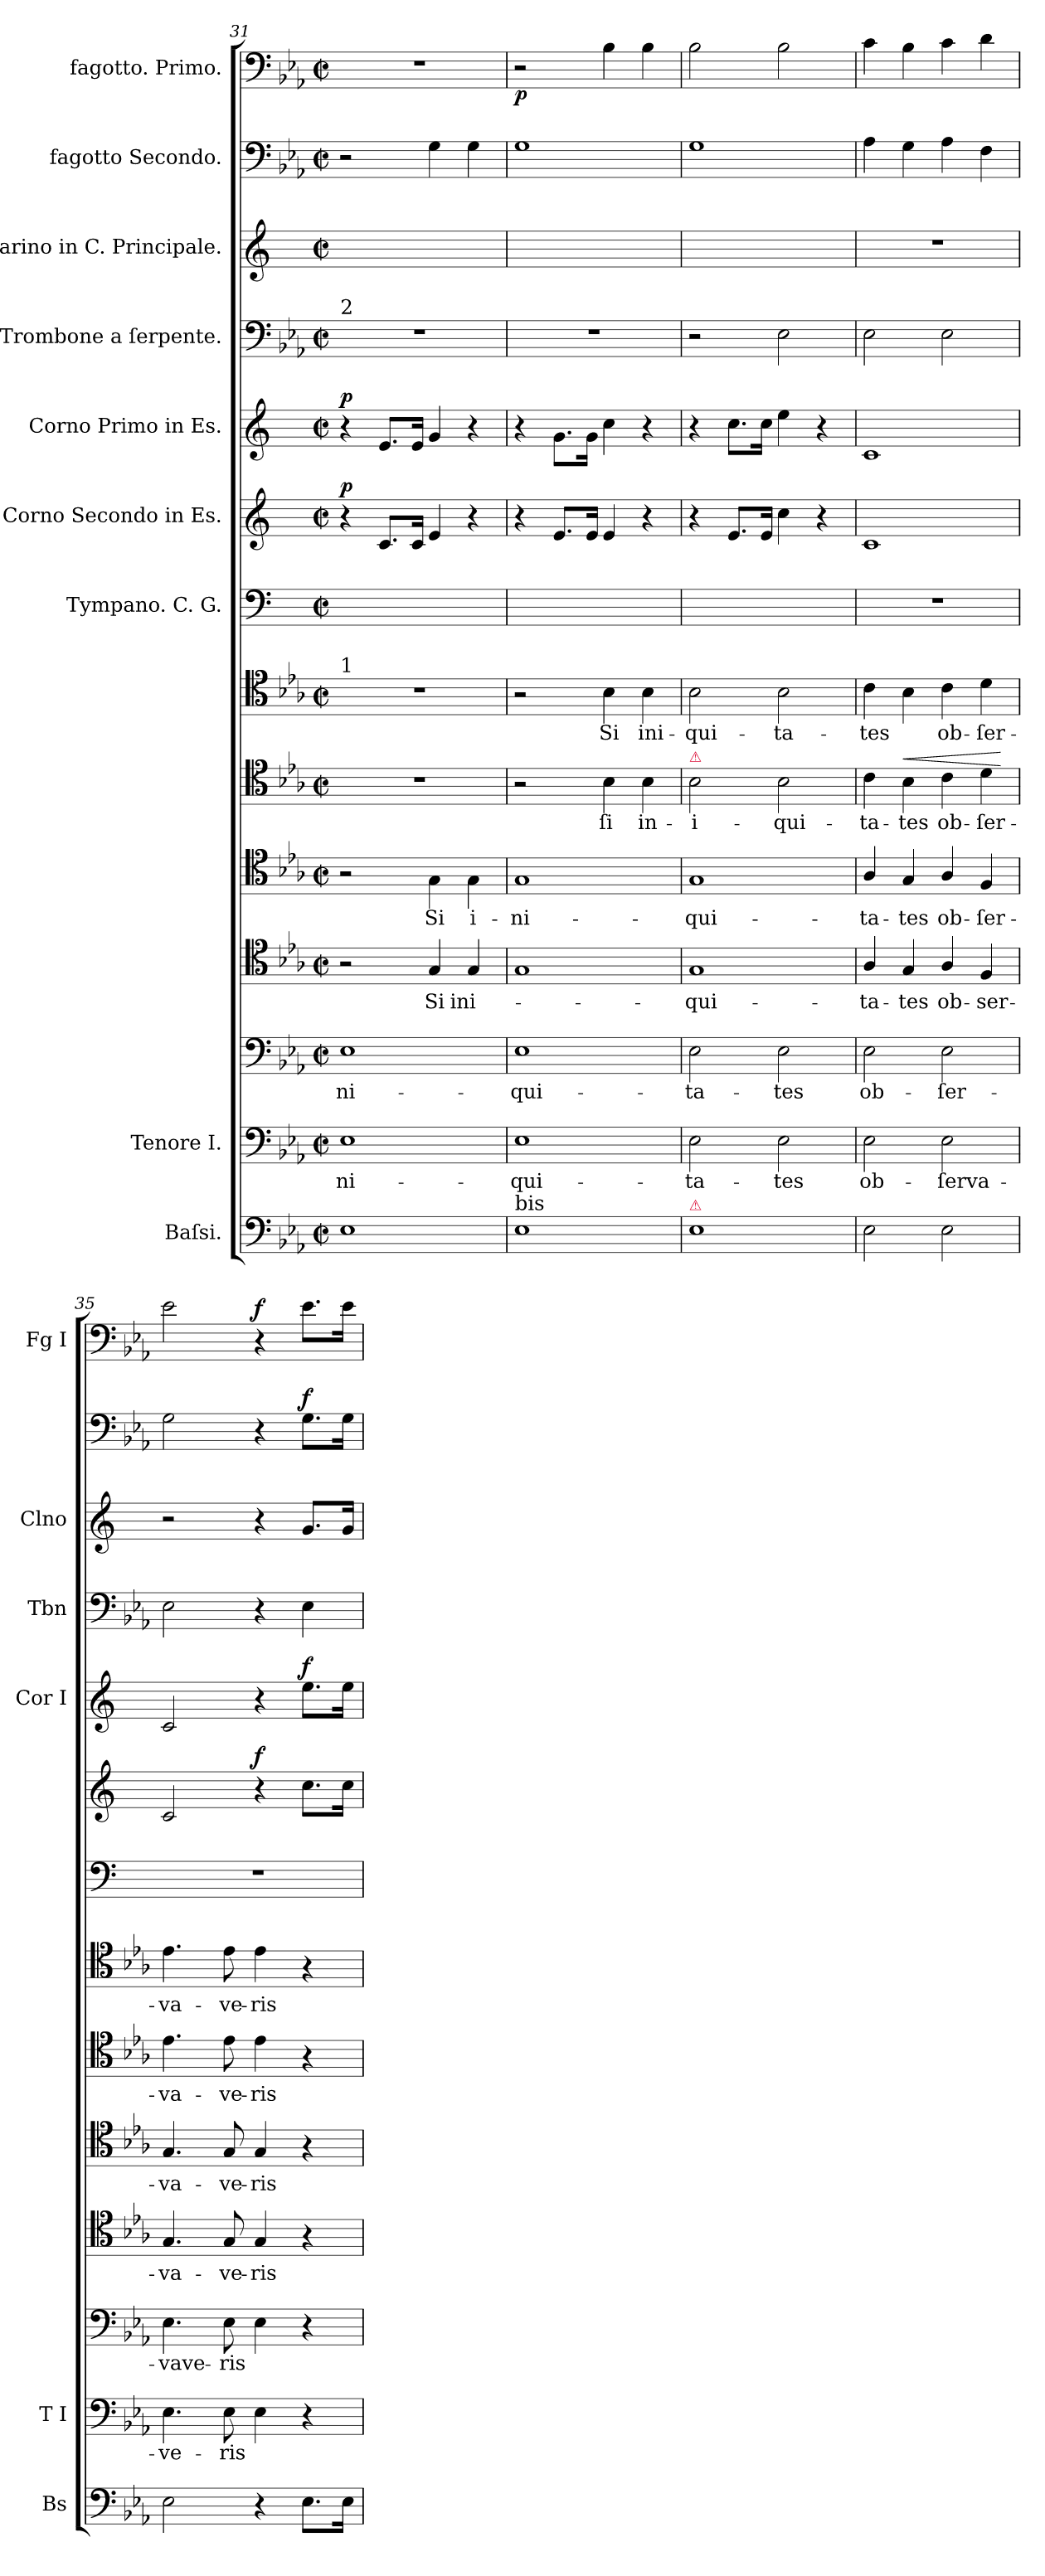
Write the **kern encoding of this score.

**kern	**kern	**text	**kern	**text	**kern	**text	**kern	**text	**kern	**text	**kern	**text	**dynam	**kern	**kern	**dynam	**kern	**dynam	**kern	**kern	**kern	**dynam	**kern	**dynam
*part9	*part8	*part8	*part8	*part8	*part8	*part8	*part8	*part8	*part8	*part8	*part8	*part8	*part8	*part7	*part6	*part6	*part5	*part5	*part4	*part3	*part2	*part2	*part1	*part1
*staff14	*staff13	*staff13	*staff12	*staff12	*staff11	*staff11	*staff10	*staff10	*staff9	*staff9	*staff8	*staff8	*staff8/9/10/11/12/13	*staff7	*staff6	*staff6	*staff5	*staff5	*staff4	*staff3	*staff2	*staff2	*staff1	*staff1
*I"Baſsi.	*I"Tenore I.	*	*	*	*	*	*	*	*	*	*	*	*	*I"Tympano. C. G.	*I"Corno Secondo in Es.	*	*I"Corno Primo in Es.	*	*I"Trombone a ſerpente.	*I"Clarino in C. Principale.	*I"fagotto Secondo.	*	*I"fagotto. Primo.	*
*I'Bs	*I'T I	*	*	*	*	*	*	*	*	*	*	*	*	*	*	*	*I'Cor I	*	*I'Tbn	*I'Clno	*	*	*I'Fg I	*
*clefF4	*clefF4	*	*clefF4	*	*clefC4	*	*clefC4	*	*clefC4	*	*clefC4	*	*	*clefF4	*clefG2	*	*clefG2	*	*clefF4	*clefG2	*clefF4	*	*clefF4	*
*	*	*	*	*	*	*	*	*	*	*	*	*	*	*	*ITrd5c9	*	*ITrd5c9	*	*	*	*	*	*	*
*k[b-e-a-]	*k[b-e-a-]	*	*k[b-e-a-]	*	*k[b-e-a-]	*	*k[b-e-a-]	*	*k[b-e-a-]	*	*k[b-e-a-]	*	*	*k[]	*k[b-e-a-]	*	*k[b-e-a-]	*	*k[b-e-a-]	*k[]	*k[b-e-a-]	*	*k[b-e-a-]	*
*c:	*c:	*	*c:	*	*c:	*	*c:	*	*c:	*	*c:	*	*	*	*c:	*	*c:	*	*c:	*	*c:	*	*c:	*
*M2/2	*M2/2	*	*M2/2	*	*M2/2	*	*M2/2	*	*M2/2	*	*M2/2	*	*	*M2/2	*M2/2	*	*M2/2	*	*M2/2	*M2/2	*M2/2	*	*M2/2	*
*met(c|)	*met(c|)	*	*met(c|)	*	*met(c|)	*	*met(c|)	*	*met(c|)	*	*met(c|)	*	*	*met(c|)	*met(c|)	*	*met(c|)	*	*met(c|)	*met(c|)	*met(c|)	*	*met(c|)	*
=31	=31	=31	=31	=31	=31	=31	=31	=31	=31	=31	=31	=31	=31	=31	=31	=31	=31	=31	=31	=31	=31	=31	=31	=31
!	!	!	!	!	!	!	!	!	!	!	!	!	!	!	!	!	!	!	!LO:TX:a:t=2	!	!	!	!	!
!	!	!	!	!	!	!	!	!	!	!	!LO:TX:a:t=1	!	!	!	!	!	!	!	!	!	!	!	!	!
!	!	!	!	!	!	!	!	!	!	!	!	!	!	!	!	!LO:DY:a	!	!LO:DY:a	!	!	!	!	!	!
1E-\	1E-\	-ni-	1E-\	-ni-	2r	.	2r	.	1r	.	1r	.	.	1ryy	4r	p	4r	p	1r	1ryy	2r	.	1r	.
.	.	.	.	.	.	.	.	.	.	.	.	.	.	.	8.E-/L	.	8.G/L	.	.	.	.	.	.	.
.	.	.	.	.	.	.	.	.	.	.	.	.	.	.	16E-/Jk	.	16G/Jk	.	.	.	.	.	.	.
.	.	.	.	.	4G/	Si	4G\	Si	.	.	.	.	.	.	4G/	.	4B-/	.	.	.	4G\	.	.	.
.	.	.	.	.	4G/	ini-	4G\	i-	.	.	.	.	.	.	4r	.	4r	.	.	.	4G\	.	.	.
=32	=32	=32	=32	=32	=32	=32	=32	=32	=32	=32	=32	=32	=32	=32	=32	=32	=32	=32	=32	=32	=32	=32	=32	=32
!LO:TX:a:t=bis	!	!	!	!	!	!	!	!	!	!	!	!	!	!	!	!	!	!	!	!	!	!	!	!
1E-\	1E-\	-qui-	1E-\	-qui-	1G/	.	1G/	-ni-	2r	.	2r	.	.	1ryy	4r	.	4r	.	1r	1ryy	1G\	.	2r	p
.	.	.	.	.	.	.	.	.	.	.	.	.	.	.	8.G/L	.	8.B-\L	.	.	.	.	.	.	.
.	.	.	.	.	.	.	.	.	.	.	.	.	.	.	16G/Jk	.	16B-\Jk	.	.	.	.	.	.	.
.	.	.	.	.	.	.	.	.	4B-\	ſi	4B-\	Si	.	.	4G/	.	4e-\	.	.	.	.	.	4B-\	.
.	.	.	.	.	.	.	.	.	4B-\	in-	4B-\	ini-	.	.	4r	.	4r	.	.	.	.	.	4B-\	.
=33	=33	=33	=33	=33	=33	=33	=33	=33	=33	=33	=33	=33	=33	=33	=33	=33	=33	=33	=33	=33	=33	=33	=33	=33
!	!	!	!	!	!	!	!	!	!LO:TX:a:color=crimson:t=⚠	!	!	!	!	!	!	!	!	!	!	!	!	!	!	!
!LO:TX:a:color=crimson:t=⚠	!	!	!	!	!	!	!	!	!	!	!	!	!	!	!	!	!	!	!	!	!	!	!	!
1E-\	2E-\	-ta-	2E-\	-ta-	1G/	-qui-	1G/	-qui-	2B-\	-i-	2B-\	-qui-	.	1ryy	4r	.	4r	.	2r	1ryy	1G\	.	2B-\	.
.	.	.	.	.	.	.	.	.	.	.	.	.	.	.	8.G/L	.	8.e-\L	.	.	.	.	.	.	.
.	.	.	.	.	.	.	.	.	.	.	.	.	.	.	16G/Jk	.	16e-\Jk	.	.	.	.	.	.	.
.	2E-\	-tes	2E-\	-tes	.	.	.	.	2B-\	-qui-	2B-\	-ta-	.	.	4e-\	.	4g\	.	2E-\	.	.	.	2B-\	.
.	.	.	.	.	.	.	.	.	.	.	.	.	.	.	4r	.	4r	.	.	.	.	.	.	.
=34	=34	=34	=34	=34	=34	=34	=34	=34	=34	=34	=34	=34	=34	=34	=34	=34	=34	=34	=34	=34	=34	=34	=34	=34
2E-\	2E-\	ob-	2E-\	ob-	4A-/	-ta-	4A-/	-ta-	4c\	ta-	4c\	-tes	.	1r	1E-	.	1E-	.	2E-\	1r	4A-\	.	4c\	.
!	!	!	!	!	!	!	!	!	!	!	!	!	!LO:HP:a=2	!	!	!	!	!	!	!	!	!	!	!
.	.	.	.	.	4G/	-tes	4G/	-tes	4B-\	-tes	4B-\	.	<	.	.	.	.	.	.	.	4G\	.	4B-\	.
2E-\	2E-\	-ſerva-	2E-\	-ſer-	4A-/	ob-	4A-/	ob-	4c\	ob-	4c\	ob-	.	.	.	.	.	.	2E-\	.	4A-\	.	4c\	.
.	.	.	.	.	4F/	-ser-	4F/	-ſer-	4d\	-ſer-	4d\	-ſer-	.	.	.	.	.	.	.	.	4F\	.	4d\	.
.	.	.	.	.	.	.	.	.	.	.	.	.	[	.	.	.	.	.	.	.	.	.	.	.
=35	=35	=35	=35	=35	=35	=35	=35	=35	=35	=35	=35	=35	=35	=35	=35	=35	=35	=35	=35	=35	=35	=35	=35	=35
2E-\	4.E-\	-ve-	4.E-\	-vave-	4.G/	-va-	4.G/	-va-	4.e-\	-va-	4.e-\	-va-	.	1r	2E-/	.	2E-/	.	2E-\	2r	2G\	.	2e-\	.
.	8E-\	-ris	8E-\	-ris	8G/	-ve-	8G/	-ve-	8e-\	-ve-	8e-\	-ve-	.	.	.	.	.	.	.	.	.	.	.	.
!	!	!	!	!	!	!	!	!	!	!	!	!	!	!	!	!LO:DY:a	!	!	!	!	!	!	!	!LO:DY:a
4r	4E-\	.	4E-\	.	4G/	-ris	4G/	-ris	4e-\	-ris	4e-\	-ris	.	.	4r	f	4r	.	4r	4r	4r	.	4r	f
!	!	!	!	!	!	!	!	!	!	!	!	!	!	!	!	!	!	!LO:DY:a	!	!	!	!LO:DY:a	!	!
8.E-\L	4r	.	4r	.	4r	.	4r	.	4r	.	4r	.	.	.	8.e-\L	.	8.g\L	f	4E-\	8.g/L	8.G\L	f	8.e-\L	.
16E-\Jk	.	.	.	.	.	.	.	.	.	.	.	.	.	.	16e-\Jk	.	16g\Jk	.	.	16g/Jk	16G\Jk	.	16e-\Jk	.
=	=	=	=	=	=	=	=	=	=	=	=	=	=	=	=	=	=	=	=	=	=	=	=	=
*-	*-	*-	*-	*-	*-	*-	*-	*-	*-	*-	*-	*-	*-	*-	*-	*-	*-	*-	*-	*-	*-	*-	*-	*-
